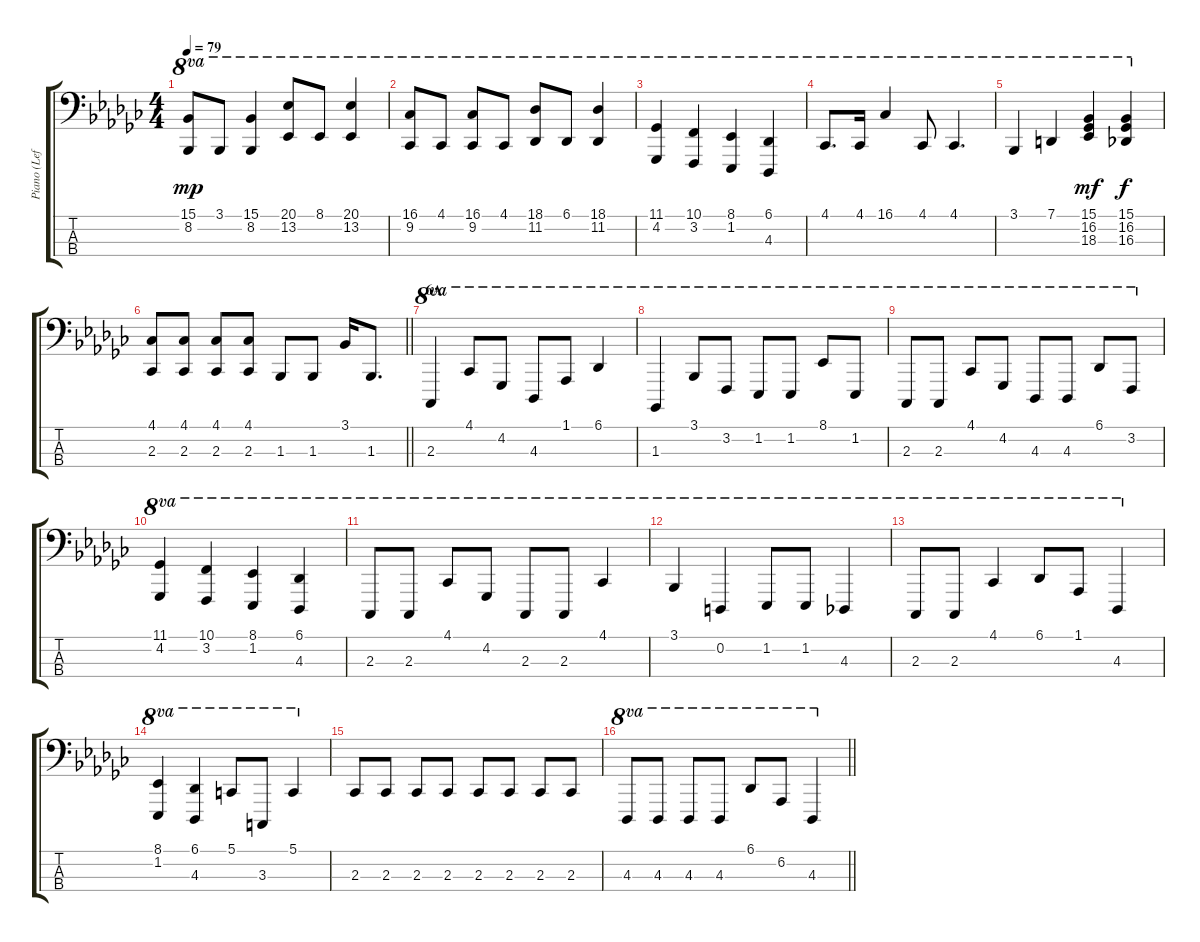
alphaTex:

\track ("Piano (Left Hand)" "Piano (Lef") {instrument acousticgrandpiano}
\staff {score tabs}
\tuning (G2 D2 A1 E1) {hide}
\ts (4 4)
\tempo 79
\clef f4
\ks gb
(15.1 8.2).8{ot 8va dy mp} 3.1.8{ot 8va} (15.1 8.2).4{ot 8va} (20.1 13.2).8{ot 8va} 8.1.8{ot 8va} (20.1 13.2).4{ot 8va} |
(16.1 9.2).8{ot 8va} 4.1.8{ot 8va} (16.1 9.2).8{ot 8va} 4.1.8{ot 8va} (18.1 11.2).8{ot 8va} 6.1.8{ot 8va} (18.1 11.2).4{ot 8va} |
(11.1 4.2).4{ot 8va} (10.1 3.2).4{ot 8va} (8.1 1.2).4{ot 8va} (6.1 4.3).4{ot 8va} |
4.1.8{d ot 8va} 4.1.16{ot 8va} 16.1.4{ot 8va} 4.1.8{ot 8va} 4.1.4{d ot 8va} |
3.1.4{ot 8va} 7.1.4{ot 8va} (15.1 16.2 18.3).4{ot 8va dy mf} (15.1 16.2 16.3).4{ot 8va dy f} |
\barLineRight lightlight
(4.1 2.3).8 (4.1 2.3).8 (4.1 2.3).8 (4.1 2.3).8 1.3.8 1.3.8 3.1.16 1.3.8{d} |
\section ("" "6A")
2.3.4{ot 8va} 4.1.8{ot 8va} 4.2.8{ot 8va} 4.3.8{ot 8va} 1.1.8{ot 8va} 6.1.4{ot 8va} |
1.3.4{ot 8va} 3.1.8{ot 8va} 3.2.8{ot 8va} 1.2.8{ot 8va} 1.2.8{ot 8va} 8.1.8{ot 8va} 1.2.8{ot 8va} |
2.3.8{ot 8va} 2.3.8{ot 8va} 4.1.8{ot 8va} 4.2.8{ot 8va} 4.3.8{ot 8va} 4.3.8{ot 8va} 6.1.8{ot 8va} 3.2.8{ot 8va} |
(11.1 4.2).4{ot 8va} (10.1 3.2).4{ot 8va} (8.1 1.2).4{ot 8va} (6.1 4.3).4{ot 8va} |
2.3.8{ot 8va} 2.3.8{ot 8va} 4.1.8{ot 8va} 4.2.8{ot 8va} 2.3.8{ot 8va} 2.3.8{ot 8va} 4.1.4{ot 8va} |
3.1.4{ot 8va} 0.2.4{ot 8va} 1.2.8{ot 8va} 1.2.8{ot 8va} 4.3.4{ot 8va} |
2.3.8{ot 8va} 2.3.8{ot 8va} 4.1.4{ot 8va} 6.1.8{ot 8va} 1.1.8{ot 8va} 4.3.4{ot 8va} |
(8.1 1.2).4{ot 8va} (6.1 4.3).4{ot 8va} 5.1.8{ot 8va} 3.3.8{ot 8va} 5.1.4{ot 8va} |
2.3.8 2.3.8 2.3.8 2.3.8 2.3.8 2.3.8 2.3.8 2.3.8 |
\barLineRight lightlight
4.3.8{ot 8va} 4.3.8{ot 8va} 4.3.8{ot 8va} 4.3.8{ot 8va} 6.1.8{ot 8va} 6.2.8{ot 8va} 4.3.4{ot 8va}
